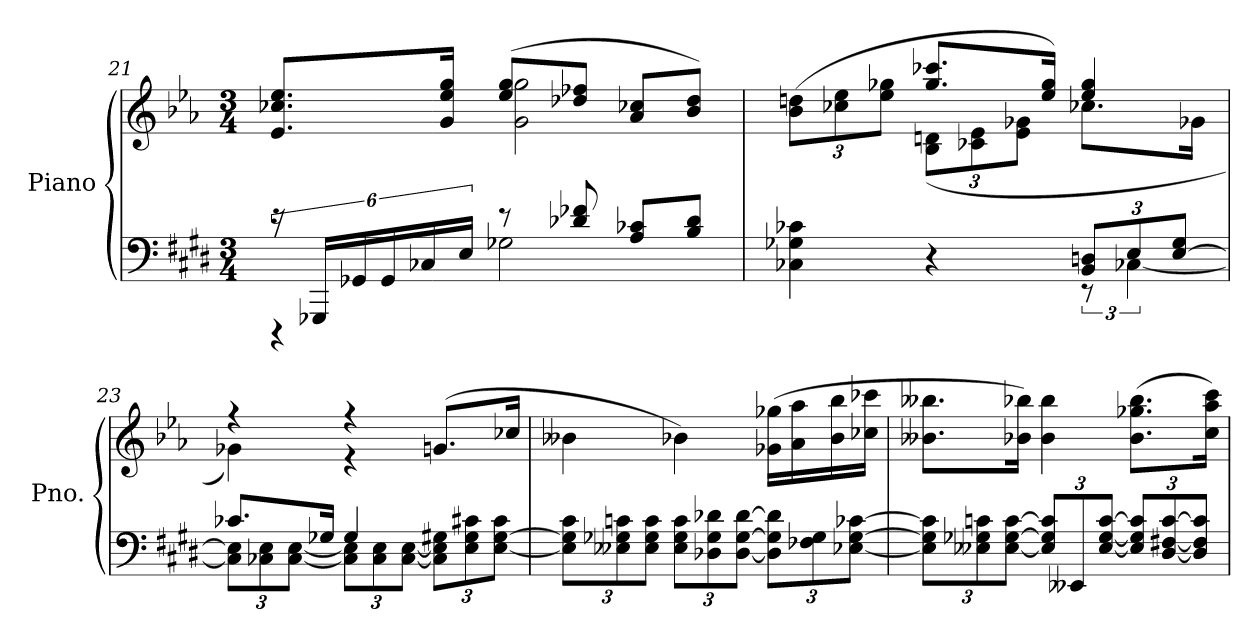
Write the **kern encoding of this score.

**kern	**kern
*part1	*part1
*staff2	*staff1
*I"Piano	*
*I'Pno.	*
*clefF4	*clefG2
*k[f#c#g#d#]	*k[b-e-a-]
*M3/4	*M3/4
=21	=21
*^	*^
24r	4r	8.e-/ 8.cc-X/ 8.ee-/L	4ryy
24GGG-X/LL	.	.	.
24GG-X/	.	.	.
24GG-/	.	.	.
24C-X/	.	.	.
.	.	16g/ 16ee-/ 16gg/Jk	.
24E/JJ	.	.	.
8r	2G-X\	(>8ee-/ 8gg/L	2g\ 2gg\
8d-X/ 8f-X/	.	8dd-X/ 8ff-X/J	.
8A/ 8c-X/L	.	8a-/ 8cc-X/L	.
8B/ 8d-/J	.	8b-/ 8dd-/J)	.
!!LO:LB:g=z	!!
=22	=22	=22	=22
*	*	*Xbrackettup	*
4C-X\ 4G-X\ 4c-X\	2ryy	(>12b-\ 12ddn\L	4ryy
.	.	12cc-X\ 12ee-\	.
.	.	12ee-\ 12gg-X\J	.
4r	.	8.gg-/ 8.ccc-X/L	(<12B-\ 12dn\L
.	.	.	12c-X\ 12e-\
.	.	.	12e-\ 12g-X\J
.	.	16ee-/ 16gg-/Jk)	.
*Xbrackettup	*brackettup	*	*
12BB/ 12Dn/L	12r	4ee-/ 4gg-/	8.cc-X\L
12E/	[6C-X\	.	.
[12E/ 12G-/J	.	.	.
.	.	.	16g-X\Jk
=23	=23	=23	=23
*	*Xbrackettup	*	*
8.c-X/L	12C-\] 12E\]L	4r	4g-X\)
.	12C-X\ 12E\	.	.
.	[12C-\ [12E\J	.	.
16G-X/Jk	.	.	.
4G-/	12C-\] 12E\]L	4r	4r
.	12C-\ 12E\	.	.
.	[12C-\ [12E\J	.	.
4ryy	12C-\] 12E\] 12G#X\L	(<8.gn/L	4ryy
.	12E\ 12G#\ 12c#X\	.	.
.	[12E\ [12G#\ 12c#\J	.	.
.	.	16cc-X/Jk	.
*	*	*v	*v
!!LO:LB:g=z
=24	=24	=24
4ryy	12E\] 12G#\] 12c#\L	4b--X\
.	12E--X\ 12G-X\ 12cn\	.
.	12E--\ 12G-\ 12c\J	.
12E--\ 12G-\ 12c\L	2ryy	4b-X\)
12D-X\ 12G-\ 12d-X\	.	.
[12D-\ [12G-\ [12d-\J	.	.
12D-\] 12G-\] 12d-\]L	.	(>16g-X\ 16gg-X\LL
.	.	16a-\ 16aa-\
12F-X\ 12G-\	.	.
.	.	16b-\ 16bb-\
[12E-X\ [12G-\ [12c-X\J	.	.
.	.	16cc-X\ 16ccc-X\JJ
*v	*v	*
=25	=25
12E-\] 12G-\] 12c-\]L	8.b--X\ 8.bb--X\L
12E--X\ 12G-X\ 12cn\	.
[12E--\ [12G-\ [12c\J	.
.	16b-X\ 16bb-X\Jk)
12E--/] 12G-/] 12c/]L	4b-\ 4bb-\
12EE--X/	.
[12E--/ [12G-/ [12c/J	.
12E--/] 12G-/] 12c/]L	(>8.b-\ 8.gg-X\ 8.bb-\L
[12D#/ [12F#X/ [12c/	.
12D#/] 12F#/] 12c/]J	.
.	16cc\ 16aa-\ 16ccc\Jk)
=	=
*-	*-
